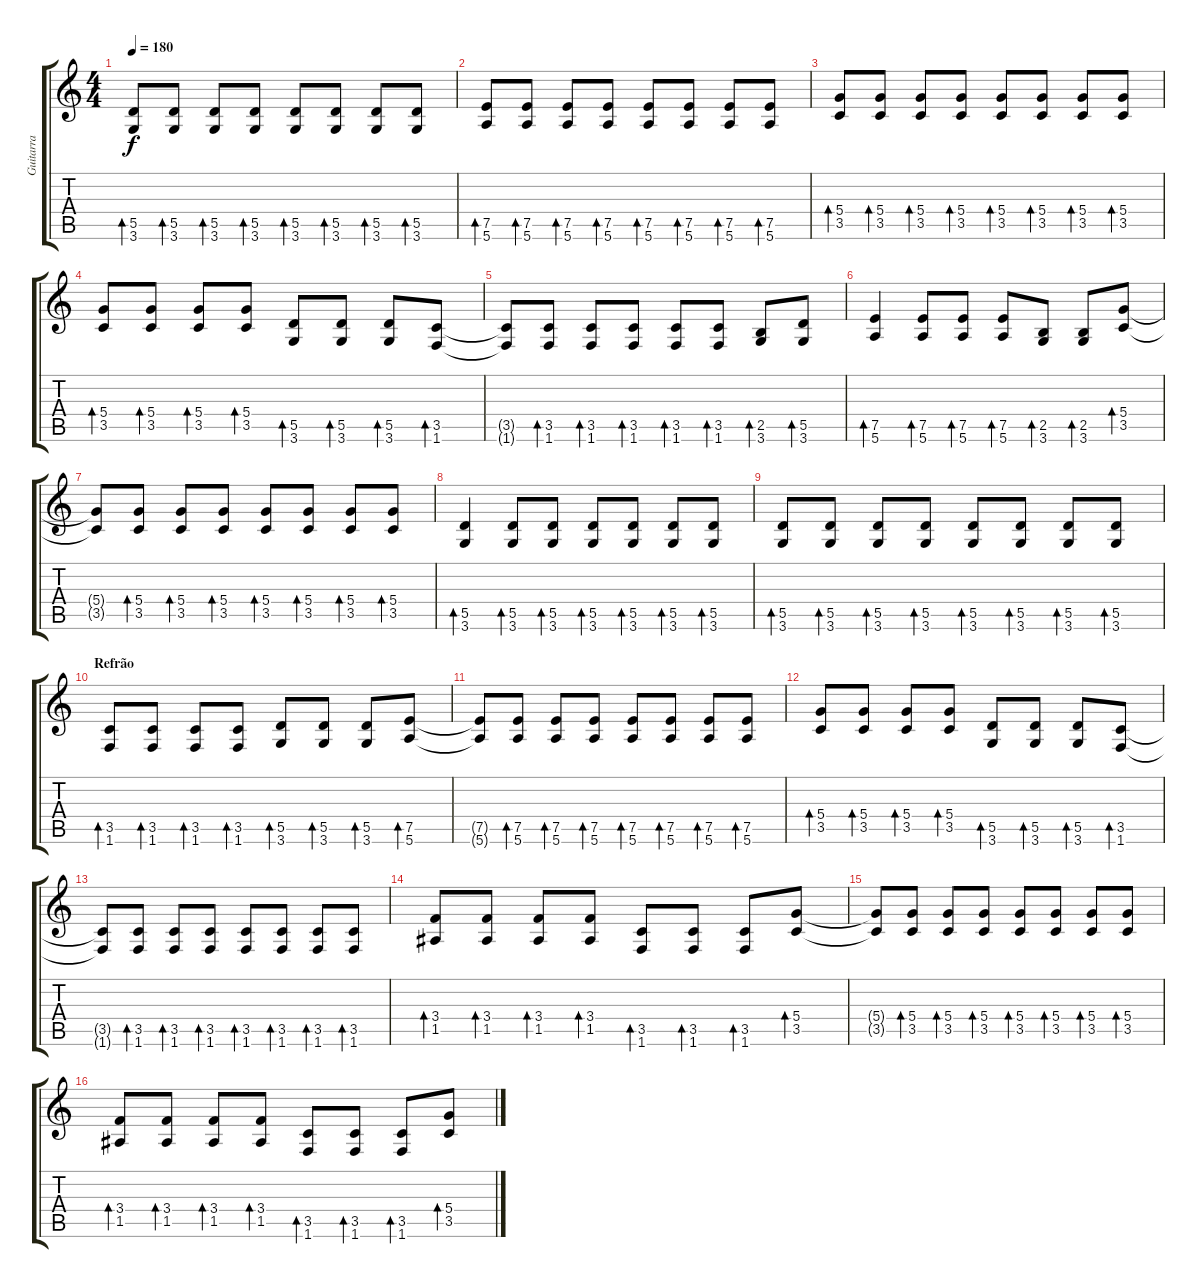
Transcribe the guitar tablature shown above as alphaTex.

\track ("Guitarra" "Guitarra") {instrument electricguitarmuted}
\staff {score tabs}
\tuning (E4 B3 G3 D3 A2 E2) {hide}
\ts (4 4)
\tempo 180
\clef g2
\ks c
(5.5 3.6).8{bd 60 dy f} (5.5 3.6).8{bd 60} (5.5 3.6).8{bd 60} (5.5 3.6).8{bd 60} (5.5 3.6).8{bd 60} (5.5 3.6).8{bd 60} (5.5 3.6).8{bd 60} (5.5 3.6).8{bd 60} |
(7.5 5.6).8{bd 60} (7.5 5.6).8{bd 60} (7.5 5.6).8{bd 60} (7.5 5.6).8{bd 60} (7.5 5.6).8{bd 60} (7.5 5.6).8{bd 60} (7.5 5.6).8{bd 60} (7.5 5.6).8{bd 60} |
(5.4 3.5).8{bd 60} (5.4 3.5).8{bd 60} (5.4 3.5).8{bd 60} (5.4 3.5).8{bd 60} (5.4 3.5).8{bd 60} (5.4 3.5).8{bd 60} (5.4 3.5).8{bd 60} (5.4 3.5).8{bd 60} |
(5.4 3.5).8{bd 60} (5.4 3.5).8{bd 60} (5.4 3.5).8{bd 60} (5.4 3.5).8{bd 60} (5.5 3.6).8{bd 60} (5.5 3.6).8{bd 60} (5.5 3.6).8{bd 60} (3.5 1.6).8{bd 60} |
(3.5{t} 1.6{t}).8 (3.5 1.6).8{bd 60} (3.5 1.6).8{bd 60} (3.5 1.6).8{bd 60} (3.5 1.6).8{bd 60} (3.5 1.6).8{bd 60} (2.5 3.6).8{bd 60} (5.5 3.6).8{bd 60} |
(7.5 5.6).4{bd 60} (7.5 5.6).8{bd 60} (7.5 5.6).8{bd 60} (7.5 5.6).8{bd 60} (2.5 3.6).8{bd 60} (2.5 3.6).8{bd 60} (5.4 3.5).8{bd 60} |
(5.4{t} 3.5{t}).8 (5.4 3.5).8{bd 60} (5.4 3.5).8{bd 60} (5.4 3.5).8{bd 60} (5.4 3.5).8{bd 60} (5.4 3.5).8{bd 60} (5.4 3.5).8{bd 60} (5.4 3.5).8{bd 60} |
(5.5 3.6).4{bd 60} (5.5 3.6).8{bd 60} (5.5 3.6).8{bd 60} (5.5 3.6).8{bd 60} (5.5 3.6).8{bd 60} (5.5 3.6).8{bd 60} (5.5 3.6).8{bd 60} |
(5.5 3.6).8{bd 60} (5.5 3.6).8{bd 60} (5.5 3.6).8{bd 60} (5.5 3.6).8{bd 60} (5.5 3.6).8{bd 60} (5.5 3.6).8{bd 60} (5.5 3.6).8{bd 60} (5.5 3.6).8{bd 60} |
\section ("" "Refrão")
(3.5 1.6).8{bd 60} (3.5 1.6).8{bd 60} (3.5 1.6).8{bd 60} (3.5 1.6).8{bd 60} (5.5 3.6).8{bd 60} (5.5 3.6).8{bd 60} (5.5 3.6).8{bd 60} (7.5 5.6).8{bd 60} |
(7.5{t} 5.6{t}).8 (7.5 5.6).8{bd 60} (7.5 5.6).8{bd 60} (7.5 5.6).8{bd 60} (7.5 5.6).8{bd 60} (7.5 5.6).8{bd 60} (7.5 5.6).8{bd 60} (7.5 5.6).8{bd 60} |
(5.4 3.5).8{bd 60} (5.4 3.5).8{bd 60} (5.4 3.5).8{bd 60} (5.4 3.5).8{bd 60} (5.5 3.6).8{bd 60} (5.5 3.6).8{bd 60} (5.5 3.6).8{bd 60} (3.5 1.6).8{bd 60} |
(3.5{t} 1.6{t}).8 (3.5 1.6).8{bd 60} (3.5 1.6).8{bd 60} (3.5 1.6).8{bd 60} (3.5 1.6).8{bd 60} (3.5 1.6).8{bd 60} (3.5 1.6).8{bd 60} (3.5 1.6).8{bd 60} |
(3.4 1.5).8{bd 60} (3.4 1.5).8{bd 60} (3.4 1.5).8{bd 60} (3.4 1.5).8{bd 60} (3.5 1.6).8{bd 60} (3.5 1.6).8{bd 60} (3.5 1.6).8{bd 60} (5.4 3.5).8{bd 60} |
(5.4{t} 3.5{t}).8 (5.4 3.5).8{bd 60} (5.4 3.5).8{bd 60} (5.4 3.5).8{bd 60} (5.4 3.5).8{bd 60} (5.4 3.5).8{bd 60} (5.4 3.5).8{bd 60} (5.4 3.5).8{bd 60} |
(3.4 1.5).8{bd 60} (3.4 1.5).8{bd 60} (3.4 1.5).8{bd 60} (3.4 1.5).8{bd 60} (3.5 1.6).8{bd 60} (3.5 1.6).8{bd 60} (3.5 1.6).8{bd 60} (5.4 3.5).8{bd 60}
